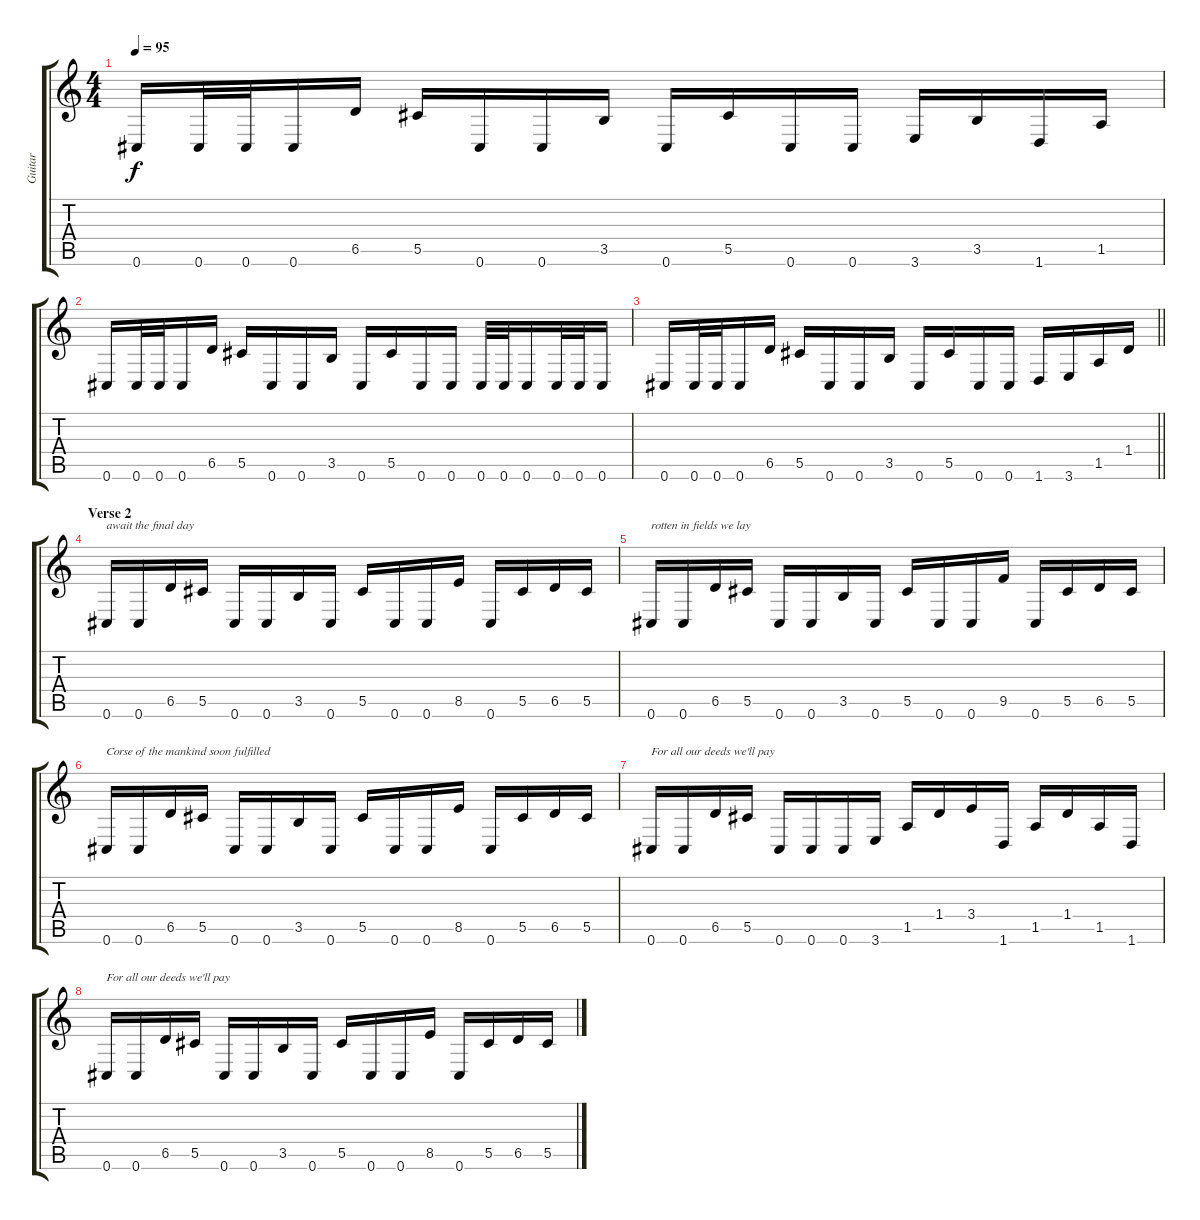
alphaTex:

\track ("Guitar " "Guitar ") {instrument distortionguitar}
\staff {score tabs}
\tuning (Eb4 Bb3 Gb3 Db3 Ab2 Db2) {hide}
\ts (4 4)
\tempo 95
\clef g2
\ks c
0.6.16{dy f} 0.6.32 0.6.32 0.6.16 6.5.16 5.5.16 0.6.16 0.6.16 3.5.16 0.6.16 5.5.16 0.6.16 0.6.16 3.6.16 3.5.16 1.6.16 1.5.16 |
0.6.16 0.6.32 0.6.32 0.6.16 6.5.16 5.5.16 0.6.16 0.6.16 3.5.16 0.6.16 5.5.16 0.6.16 0.6.16 0.6.32 0.6.32 0.6.16 0.6.32 0.6.32 0.6.16 |
\barLineRight lightlight
0.6.16 0.6.32 0.6.32 0.6.16 6.5.16 5.5.16 0.6.16 0.6.16 3.5.16 0.6.16 5.5.16 0.6.16 0.6.16 1.6.16 3.6.16 1.5.16 1.4.16 |
\section ("" "Verse 2")
0.6.16{txt "await the final day"} 0.6.16 6.5.16 5.5.16 0.6.16 0.6.16 3.5.16 0.6.16 5.5.16 0.6.16 0.6.16 8.5.16 0.6.16 5.5.16 6.5.16 5.5.16 |
0.6.16{txt "rotten in fields we lay"} 0.6.16 6.5.16 5.5.16 0.6.16 0.6.16 3.5.16 0.6.16 5.5.16 0.6.16 0.6.16 9.5.16 0.6.16 5.5.16 6.5.16 5.5.16 |
0.6.16{txt "Corse of the mankind soon fulfilled"} 0.6.16 6.5.16 5.5.16 0.6.16 0.6.16 3.5.16 0.6.16 5.5.16 0.6.16 0.6.16 8.5.16 0.6.16 5.5.16 6.5.16 5.5.16 |
0.6.16{txt "For all our deeds we'll pay"} 0.6.16 6.5.16 5.5.16 0.6.16 0.6.16 0.6.16 3.6.16 1.5.16 1.4.16 3.4.16 1.6.16 1.5.16 1.4.16 1.5.16 1.6.16 |
0.6.16{txt "For all our deeds we'll pay"} 0.6.16 6.5.16 5.5.16 0.6.16 0.6.16 3.5.16 0.6.16 5.5.16 0.6.16 0.6.16 8.5.16 0.6.16 5.5.16 6.5.16 5.5.16
